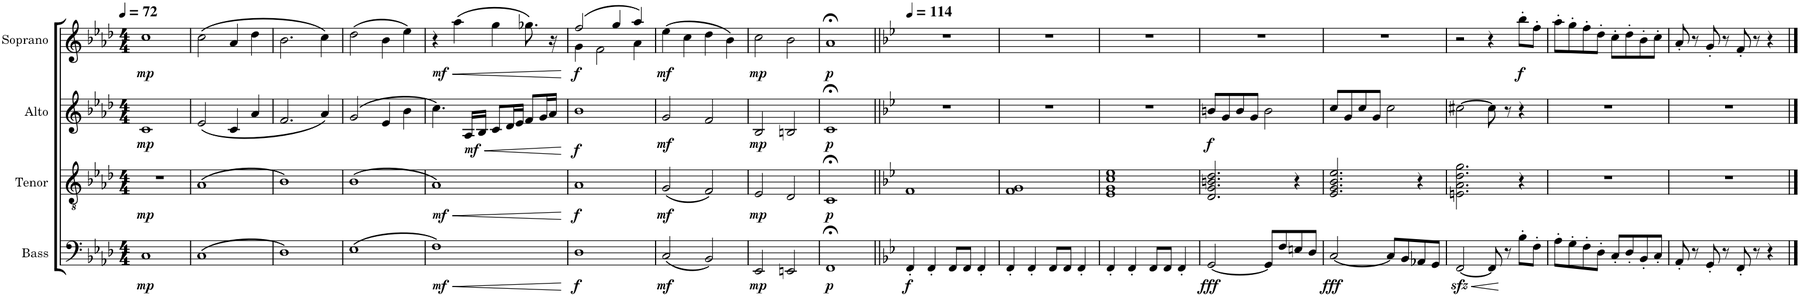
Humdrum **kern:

**kern	**dynam	**kern	**dynam	**kern	**dynam	**kern	**dynam
*part4	*part4	*part3	*part3	*part2	*part2	*part1	*part1
*staff4	*staff4	*staff3	*staff3	*staff2	*staff2	*staff1	*staff1
*I"Bass	*	*I"Tenor	*	*I"Alto	*	*I"Soprano	*
*I'B.	*	*I'T.	*	*I'A.	*	*I'S.	*
*clefF4	*	*clefGv2	*	*clefG2	*	*clefG2	*
*Trd1c2	*	*	*	*Trd5c9	*	*	*
*k[b-e-a-d-]	*	*k[b-e-a-d-]	*	*k[b-e-a-d-]	*	*k[b-e-a-d-]	*
*M4/4	*	*M4/4	*	*M4/4	*	*M4/4	*
*MM72	*	*MM72	*	*MM72	*	*MM72	*
=1	=1	=1	=1	=1	=1	=1	=1
!	!LO:DY:b	!	!LO:DY:b	!	!LO:DY:b	!	!LO:DY:b
1C	mp	1r	mp	1c	mp	1cc	mp
=2	=2	=2	=2	=2	=2	=2	=2
(>1C	.	(>1A-	.	(2e-/	.	(2cc\	.
.	.	.	.	4c/	.	4a-/	.
.	.	.	.	4a-/	.	4dd-\	.
=3	=3	=3	=3	=3	=3	=3	=3
1D-)	.	1B-)	.	2.f/	.	2.b-\	.
.	.	.	.	4a-/)	.	4cc\)	.
=4	=4	=4	=4	=4	=4	=4	=4
(1E-	.	(1B-	.	(2g/	.	(2dd-\	.
.	.	.	.	4e-/	.	4b-\	.
.	.	.	.	4b-\	.	4ee-\)	.
=5	=5	=5	=5	=5	=5	=5	=5
!	!LO:HP:b	!	!LO:HP:b	!	!	!	!LO:HP:b
!	!LO:DY:n=1:b	!	!LO:DY:n=1:b	!	!	!	!LO:DY:n=1:b
1F)	< mf	1A-)	< mf	4.cc\)	.	4r	< mf
.	.	.	.	.	.	(4aa-\	.
!	!	!	!	!	!LO:HP:b	!	!
!	!	!	!	!	!LO:DY:n=1:b	!	!
.	.	.	.	16A-/LL	< mf	.	.
.	.	.	.	16B-/JJ	.	.	.
.	.	.	.	8c/L	.	4gg\	.
.	.	.	.	16d-/L	.	.	.
.	.	.	.	16e-/JJ	.	.	.
.	.	.	.	8f/L	.	8.gg-X\)	.
.	.	.	.	16g/L	.	.	.
.	.	.	.	16a-/JJ	.	16r	.
.	[	.	[	.	[	.	[
=6	=6	=6	=6	=6	=6	=6	=6
*	*	*	*	*	*	*^	*
!	!LO:DY:b	!	!LO:DY:b	!	!LO:DY:b	!	!	!LO:DY:b
1D-	f	1A-	f	1b-	f	(2ff/	4g\	f
.	.	.	.	.	.	.	2f\	.
.	.	.	.	.	.	4gg/	.	.
.	.	.	.	.	.	4aa-/)	4a-\	.
=7	=7	=7	=7	=7	=7	=7	=7	=7
!	!LO:DY:b	!	!LO:DY:b	!	!LO:DY:b	!	!	!LO:DY:b
*	*	*	*	*	*	*v	*v	*
(2C/	mf	(2G/	mf	2g/	mf	(4ee-\	mf
.	.	.	.	.	.	4cc\	.
2BB-/)	.	2F/)	.	2f/	.	4dd-\	.
.	.	.	.	.	.	4b-\)	.
=8	=8	=8	=8	=8	=8	=8	=8
!	!LO:DY:b	!	!LO:DY:b	!	!LO:DY:b	!	!LO:DY:b
2EE-/	mp	2E-/	mp	2B-/	mp	2cc\	mp
2EEn/	.	2D-/	.	2Bn/	.	2b-\	.
=9	=9	=9	=9	=9	=9	=9	=9
!	!LO:DY:b	!	!LO:DY:b	!	!LO:DY:b	!	!LO:DY:b
1FF;<	p	1C;<	p	1c;<	p	1a-;<	p
=10||	=10||	=10||	=10||	=10||	=10||	=10||	=10||
*k[b-e-]	*	*k[b-e-]	*	*k[b-e-]	*	*k[b-e-]	*
*	*	*	*	*	*	*MM114	*
!	!LO:DY:b	!	!	!	!	!	!
4FF'/	f	1F	.	1r	.	1r	.
4FF'/	.	.	.	.	.	.	.
8FF/L	.	.	.	.	.	.	.
8FF/J	.	.	.	.	.	.	.
4FF'/	.	.	.	.	.	.	.
=11	=11	=11	=11	=11	=11	=11	=11
4FF'/	.	1F 1G	.	1r	.	1r	.
4FF'/	.	.	.	.	.	.	.
8FF/L	.	.	.	.	.	.	.
8FF/J	.	.	.	.	.	.	.
4FF'/	.	.	.	.	.	.	.
=12	=12	=12	=12	=12	=12	=12	=12
4FF'/	.	1E- 1G 1c 1e-	.	1r	.	1r	.
4FF'/	.	.	.	.	.	.	.
8FF/L	.	.	.	.	.	.	.
8FF/J	.	.	.	.	.	.	.
4FF'/	.	.	.	.	.	.	.
=13	=13	=13	=13	=13	=13	=13	=13
!	!LO:DY:b	!	!	!	!LO:DY:b	!	!
[2GG/	fff	2.D/ 2.G/ 2.Bn/ 2.d/	.	8bn/L	f	1r	.
.	.	.	.	8g/	.	.	.
.	.	.	.	8b/	.	.	.
.	.	.	.	8g/J	.	.	.
8GG/L]	.	.	.	2b\	.	.	.
8F/	.	.	.	.	.	.	.
8En/	.	4r	.	.	.	.	.
8D/J	.	.	.	.	.	.	.
=14	=14	=14	=14	=14	=14	=14	=14
!	!LO:DY:b	!	!	!	!	!	!
[2C/	fff	2.E-/ 2.G/ 2.B-/ 2.e-/	.	8cc/L	.	1r	.
.	.	.	.	8g/	.	.	.
.	.	.	.	8cc/	.	.	.
.	.	.	.	8g/J	.	.	.
8C/L]	.	.	.	2cc\	.	.	.
8BB-/	.	.	.	.	.	.	.
8AA-X/	.	4r	.	.	.	.	.
8GG/J	.	.	.	.	.	.	.
=15	=15	=15	=15	=15	=15	=15	=15
!	!LO:HP:b	!	!	!	!	!	!
[2FFzz</	<	2.En\ 2.A\ 2.d\ 2.g\	.	[2cc#X\	.	2r	.
8FF/]	.	.	.	8cc#\]	.	4r	.
8r	[	.	.	8r	.	.	.
!	!	!	!	!	!	!	!LO:DY:b
8B-'\L	.	4r	.	4r	.	8bb-'\L	f
8F'\J	.	.	.	.	.	8ff'\J	.
=16	=16	=16	=16	=16	=16	=16	=16
8A'\L	.	1r	.	1r	.	8aa'\L	.
8G'\	.	.	.	.	.	8gg'\	.
8F'\	.	.	.	.	.	8ff'\	.
8D'\J	.	.	.	.	.	8dd'\J	.
8C'/L	.	.	.	.	.	8cc'\L	.
8D'/	.	.	.	.	.	8dd'\	.
8BB-'/	.	.	.	.	.	8b-'\	.
8C'/J	.	.	.	.	.	8cc'\J	.
=17	=17	=17	=17	=17	=17	=17	=17
8AA'/	.	1r	.	1r	.	8a'/	.
8r	.	.	.	.	.	8r	.
8GG'/	.	.	.	.	.	8g'/	.
8r	.	.	.	.	.	8r	.
8FF'/	.	.	.	.	.	8f'/	.
8r	.	.	.	.	.	8r	.
4r	.	.	.	.	.	4r	.
==	==	==	==	==	==	==	==
*-	*-	*-	*-	*-	*-	*-	*-
